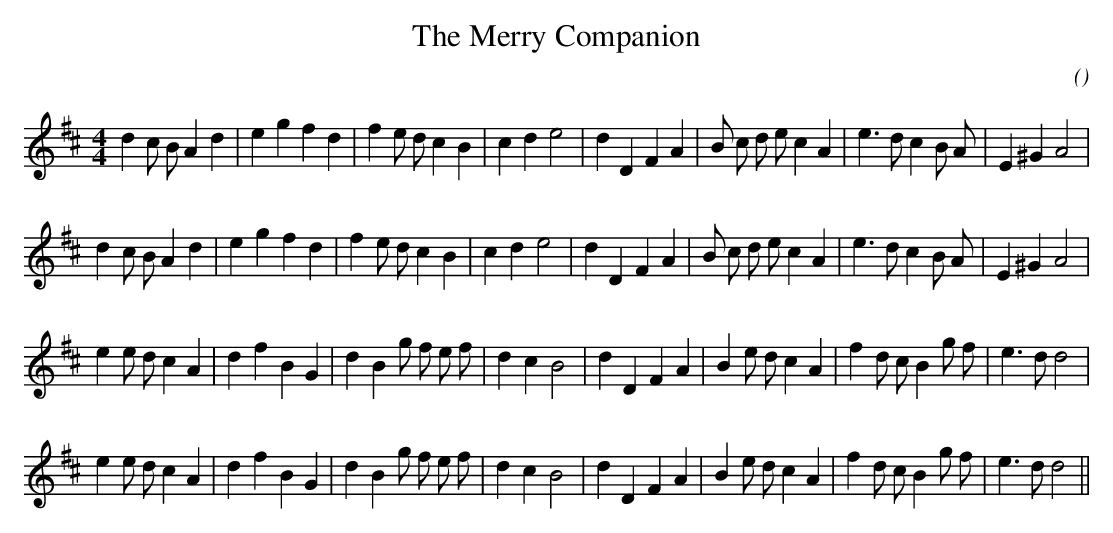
X:1
T: The Merry Companion
C:
O:
M:4/4
K:D
K:D
M:4/4
L:1/16
d4 c2 B2 A4 d4 |e4 g4 f4 d4 |f4 e2 d2 c4 B4 |c4 d4 e8 |d4 D4 F4 A4 |B2 c2 d2 e2 c4 A4 |e6 d2 c4 B2 A2 |E4 ^G4 A8 |
d4 c2 B2 A4 d4 |e4 g4 f4 d4 |f4 e2 d2 c4 B4 |c4 d4 e8 |d4 D4 F4 A4 |B2 c2 d2 e2 c4 A4 |e6 d2 c4 B2 A2 |E4 ^G4 A8 |
e4 e2 d2 c4 A4 |d4 f4 B4 G4 |d4 B4 g2 f2 e2 f2 |d4 c4 B8 |d4 D4 F4 A4 |B4 e2 d2 c4 A4 |f4 d2 c2 B4 g2 f2 |e6 d2 d8 |
e4 e2 d2 c4 A4 |d4 f4 B4 G4 |d4 B4 g2 f2 e2 f2 |d4 c4 B8 |d4 D4 F4 A4 |B4 e2 d2 c4 A4 |f4 d2 c2 B4 g2 f2 |e6 d2 d8 ||
